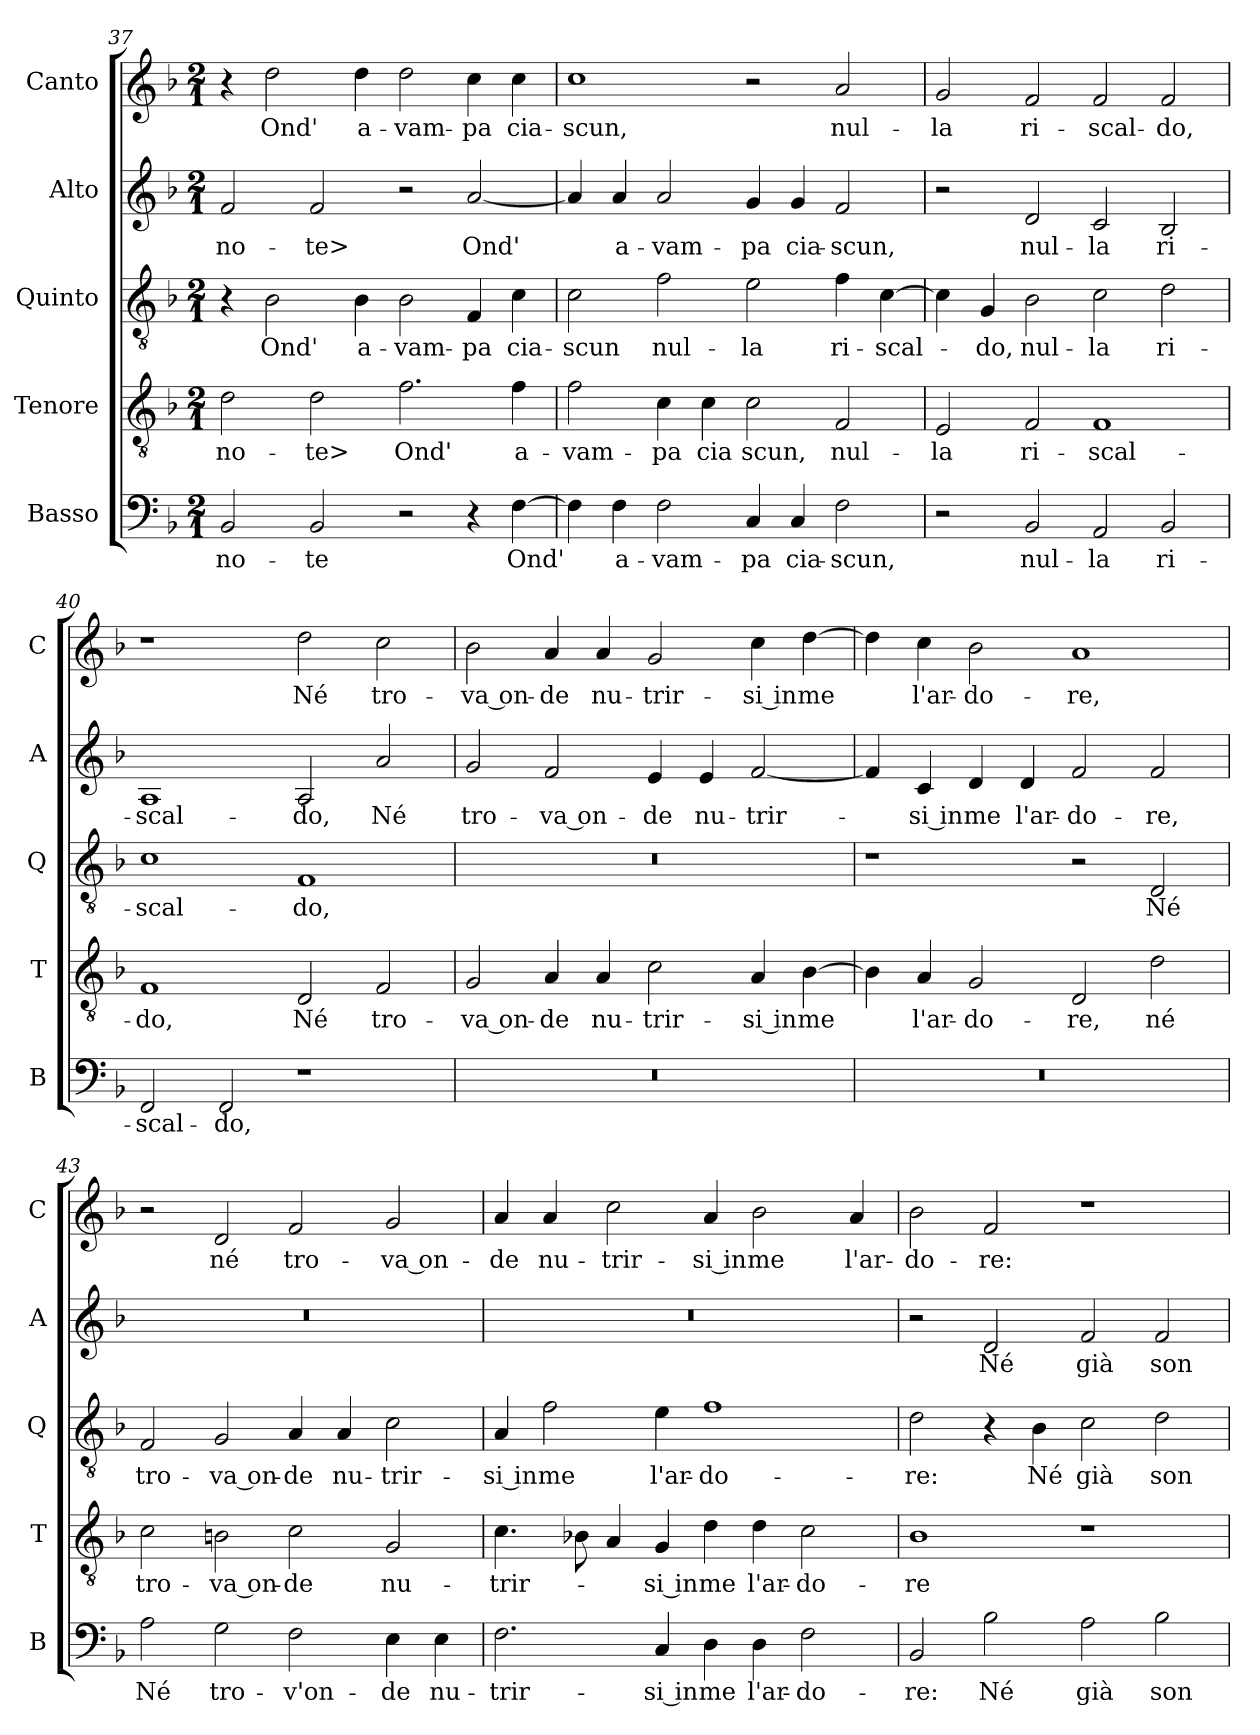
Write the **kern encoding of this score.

**kern	**text	**kern	**text	**kern	**text	**kern	**text	**kern	**text
*part5	*part5	*part4	*part4	*part3	*part3	*part2	*part2	*part1	*part1
*staff5	*staff5	*staff4	*staff4	*staff3	*staff3	*staff2	*staff2	*staff1	*staff1
*I"Basso	*	*I"Tenore	*	*I"Quinto	*	*I"Alto	*	*I"Canto	*
*I'B	*	*I'T	*	*I'Q	*	*I'A	*	*I'C	*
*clefF4	*	*clefGv2	*	*clefGv2	*	*clefG2	*	*clefG2	*
*k[b-]	*	*k[b-]	*	*k[b-]	*	*k[b-]	*	*k[b-]	*
*M2/1	*	*M2/1	*	*M2/1	*	*M2/1	*	*M2/1	*
=37	=37	=37	=37	=37	=37	=37	=37	=37	=37
2BB-	no-	2d	no-	4r	.	2f	no-	4r	.
.	.	.	.	2B-	Ond'	.	.	2dd	Ond'
2BB-	-te	2d	-te>	.	.	2f	-te>	.	.
.	.	.	.	4B-	a-	.	.	4dd	a-
2r	.	2.f	Ond'	2B-	-vam-	2r	.	2dd	-vam-
4r	.	.	.	4F	-pa	[2a	Ond'	4cc	-pa
[4F	Ond'	4f	a-	4c	cia-	.	.	4cc	cia-
=38	=38	=38	=38	=38	=38	=38	=38	=38	=38
4F]	.	2f	-vam-	2c	-scun	4a]	.	1cc	-scun,
4F	a-	.	.	.	.	4a	a-	.	.
2F	-vam-	4c	-pa	2f	nul-	2a	-vam-	.	.
.	.	4c	cia	.	.	.	.	.	.
4C	-pa	2c	scun,	2e	-la	4g	-pa	2r	.
4C	cia-	.	.	.	.	4g	cia-	.	.
2F	-scun,	2F	nul-	4f	ri-	2f	-scun,	2a	nul-
.	.	.	.	[4c	-scal-	.	.	.	.
=39	=39	=39	=39	=39	=39	=39	=39	=39	=39
2r	.	2E	-la	4c]	.	2r	.	2g	-la
.	.	.	.	4G	-do,	.	.	.	.
2BB-	nul-	2F	ri-	2B-	nul-	2d	nul-	2f	ri-
2AA	-la	1F	-scal-	2c	-la	2c	-la	2f	-scal-
2BB-	ri-	.	.	2d	ri-	2B-	ri-	2f	-do,
=40	=40	=40	=40	=40	=40	=40	=40	=40	=40
2FF	-scal-	1F	-do,	1c	-scal-	1A	-scal-	1r	.
2FF	-do,	.	.	.	.	.	.	.	.
1r	.	2D	Né	1F	-do,	2A	-do,	2dd	Né
.	.	2F	tro-	.	.	2a	Né	2cc	tro-
=41	=41	=41	=41	=41	=41	=41	=41	=41	=41
0r	.	2G	-va on-	0r	.	2g	tro-	2b-	-va on-
.	.	4A	-de	.	.	2f	-va on-	4a	-de
.	.	4A	nu-	.	.	.	.	4a	nu-
.	.	2c	-trir-	.	.	4e	-de	2g	-trir-
.	.	.	.	.	.	4e	nu-	.	.
.	.	4A	-si in	.	.	[2f	-trir-	4cc	-si in
.	.	[4B-	me	.	.	.	.	[4dd	me
=42	=42	=42	=42	=42	=42	=42	=42	=42	=42
0r	.	4B-]	.	1r	.	4f]	.	4dd]	.
.	.	4A	l'ar-	.	.	4c	-si in	4cc	l'ar-
.	.	2G	-do-	.	.	4d	me	2b-	-do-
.	.	.	.	.	.	4d	l'ar-	.	.
.	.	2D	-re,	2r	.	2f	-do-	1a	-re,
.	.	2d	né	2D	Né	2f	-re,	.	.
=43	=43	=43	=43	=43	=43	=43	=43	=43	=43
2A	Né	2c	tro-	2F	tro-	0r	.	2r	.
2G	tro-	2Bn	-va on-	2G	-va on-	.	.	2d	né
2F	-v'on-	2c	-de	4A	-de	.	.	2f	tro-
.	.	.	.	4A	nu-	.	.	.	.
4E	-de	2G	nu-	2c	-trir-	.	.	2g	-va on-
4E	nu-	.	.	.	.	.	.	.	.
=44	=44	=44	=44	=44	=44	=44	=44	=44	=44
2.F	-trir-	4.c	-trir-	4A	-si in	0r	.	4a	-de
.	.	.	.	2f	me	.	.	4a	nu-
.	.	8B-X	.	.	.	.	.	.	.
.	.	4A	.	.	.	.	.	2cc	-trir-
4C	-si in	4G	-si in	4e	l'ar-	.	.	.	.
4D	me	4d	me	1f	-do-	.	.	4a	-si in
4D	l'ar-	4d	l'ar-	.	.	.	.	2b-	me
2F	-do-	2c	-do-	.	.	.	.	.	.
.	.	.	.	.	.	.	.	4a	l'ar-
=45	=45	=45	=45	=45	=45	=45	=45	=45	=45
2BB-	-re:	1B-	-re	2d	-re:	2r	.	2b-	-do-
2B-	Né	.	.	4r	.	2d	Né	2f	-re:
.	.	.	.	4B-	Né	.	.	.	.
2A	già	1r	.	2c	già	2f	già	1r	.
2B-	son	.	.	2d	son	2f	son	.	.
=	=	=	=	=	=	=	=	=	=
*-	*-	*-	*-	*-	*-	*-	*-	*-	*-
